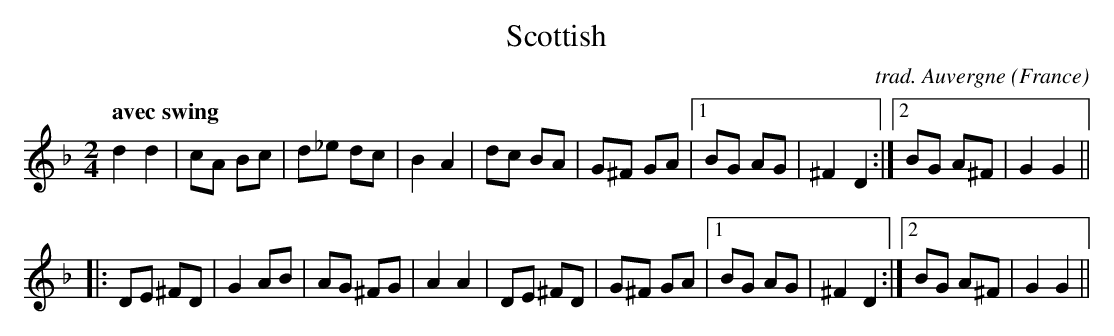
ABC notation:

X:1
T:Scottish
C:trad. Auvergne
O:France
Q:"avec swing"
M:2/4
L:1/8
K:Dm
V:1 stem=auto
   d2 d2  | cA Bc | d_e dc | B2 A2 |\
   dc BA  | G^F GA |1 BG AG | ^F2 D2 :|2 BG A^F | G2 G2 ||
|: DE ^FD | G2 AB  | AG ^FG | A2 A2 |\
   DE ^FD | G^F GA |1 BG AG | ^F2 D2 :|2 BG A^F | G2 G2 ||
